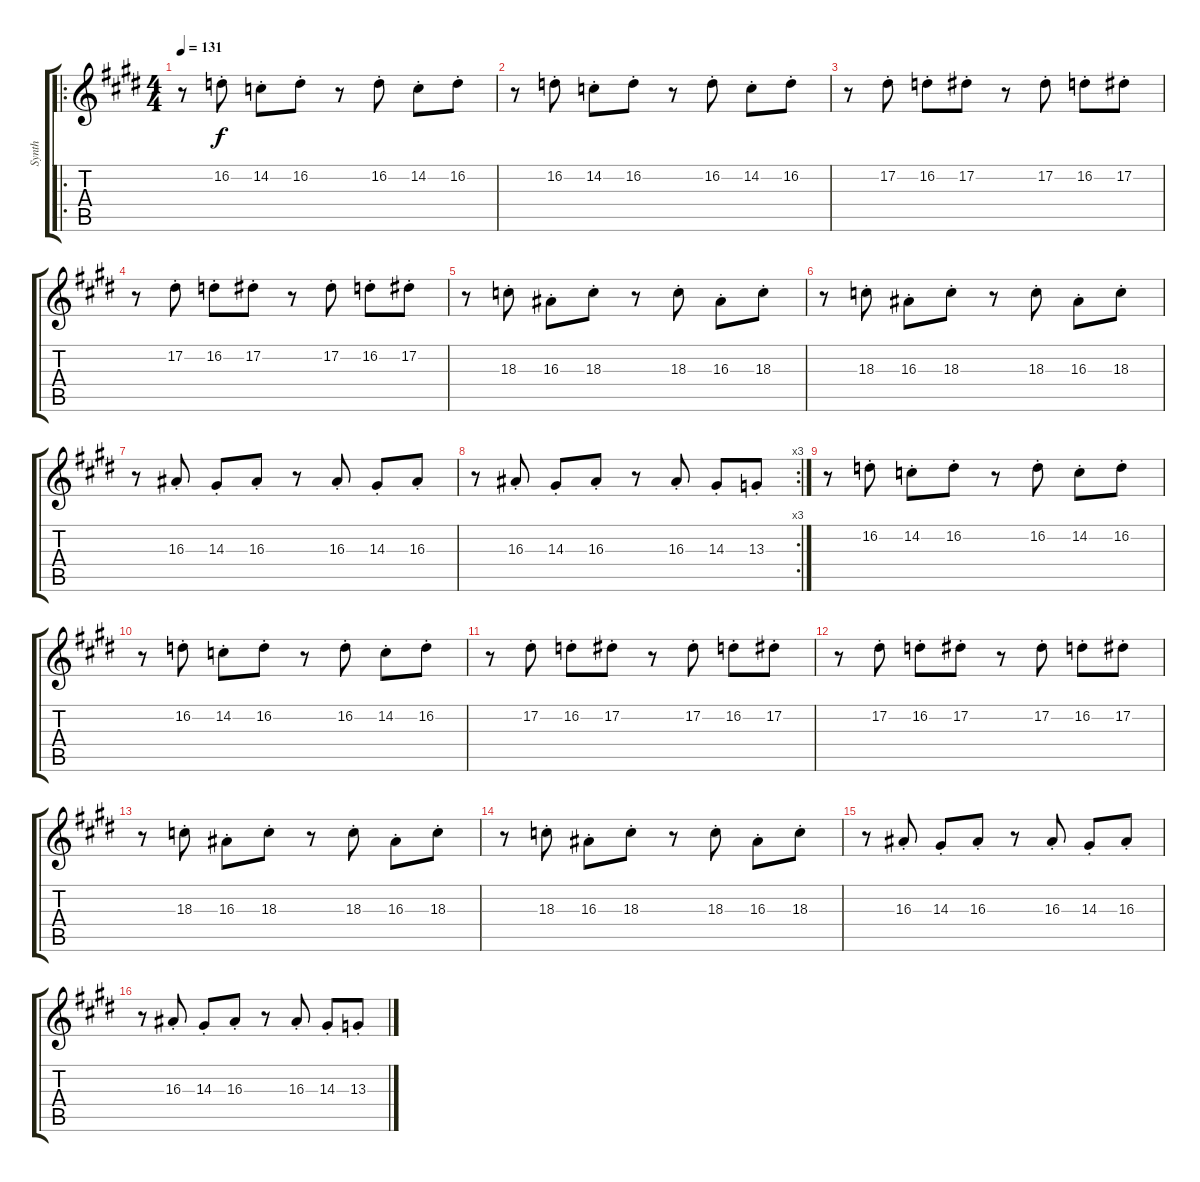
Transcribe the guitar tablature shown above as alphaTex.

\track ("Synth" "Synth") {instrument tremolostrings}
\staff {score tabs}
\tuning (Eb4 Bb3 Gb3 Db3 Ab2 Eb2) {hide}
\ro
\ts (4 4)
\tempo 131
\clef g2
\ks e
r.8{dy f} 16.2{st}.8 14.2{st}.8 16.2{st}.8 r.8 16.2{st}.8 14.2{st}.8 16.2{st}.8 |
\ks c#minor
r.8 16.2{st}.8 14.2{st}.8 16.2{st}.8 r.8 16.2{st}.8 14.2{st}.8 16.2{st}.8 |
\ks e
r.8 17.2{st}.8 16.2{st}.8 17.2{st}.8 r.8 17.2{st}.8 16.2{st}.8 17.2{st}.8 |
\ks c#minor
r.8 17.2{st}.8 16.2{st}.8 17.2{st}.8 r.8 17.2{st}.8 16.2{st}.8 17.2{st}.8 |
\ks e
r.8 18.3{st}.8 16.3{st}.8 18.3{st}.8 r.8 18.3{st}.8 16.3{st}.8 18.3{st}.8 |
\ks c#minor
r.8 18.3{st}.8 16.3{st}.8 18.3{st}.8 r.8 18.3{st}.8 16.3{st}.8 18.3{st}.8 |
\ks e
r.8 16.3{st}.8 14.3{st}.8 16.3{st}.8 r.8 16.3{st}.8 14.3{st}.8 16.3{st}.8 |
\rc 3
\ks c#minor
r.8 16.3{st}.8 14.3{st}.8 16.3{st}.8 r.8 16.3{st}.8 14.3{st}.8 13.3{st}.8 |
\ks e
r.8 16.2{st}.8 14.2{st}.8 16.2{st}.8 r.8 16.2{st}.8 14.2{st}.8 16.2{st}.8 |
\ks c#minor
r.8 16.2{st}.8 14.2{st}.8 16.2{st}.8 r.8 16.2{st}.8 14.2{st}.8 16.2{st}.8 |
r.8 17.2{st}.8 16.2{st}.8 17.2{st}.8 r.8 17.2{st}.8 16.2{st}.8 17.2{st}.8 |
r.8 17.2{st}.8 16.2{st}.8 17.2{st}.8 r.8 17.2{st}.8 16.2{st}.8 17.2{st}.8 |
\ks e
r.8 18.3{st}.8 16.3{st}.8 18.3{st}.8 r.8 18.3{st}.8 16.3{st}.8 18.3{st}.8 |
\ks c#minor
r.8 18.3{st}.8 16.3{st}.8 18.3{st}.8 r.8 18.3{st}.8 16.3{st}.8 18.3{st}.8 |
r.8 16.3{st}.8 14.3{st}.8 16.3{st}.8 r.8 16.3{st}.8 14.3{st}.8 16.3{st}.8 |
r.8 16.3{st}.8 14.3{st}.8 16.3{st}.8 r.8 16.3{st}.8 14.3{st}.8 13.3{st}.8
